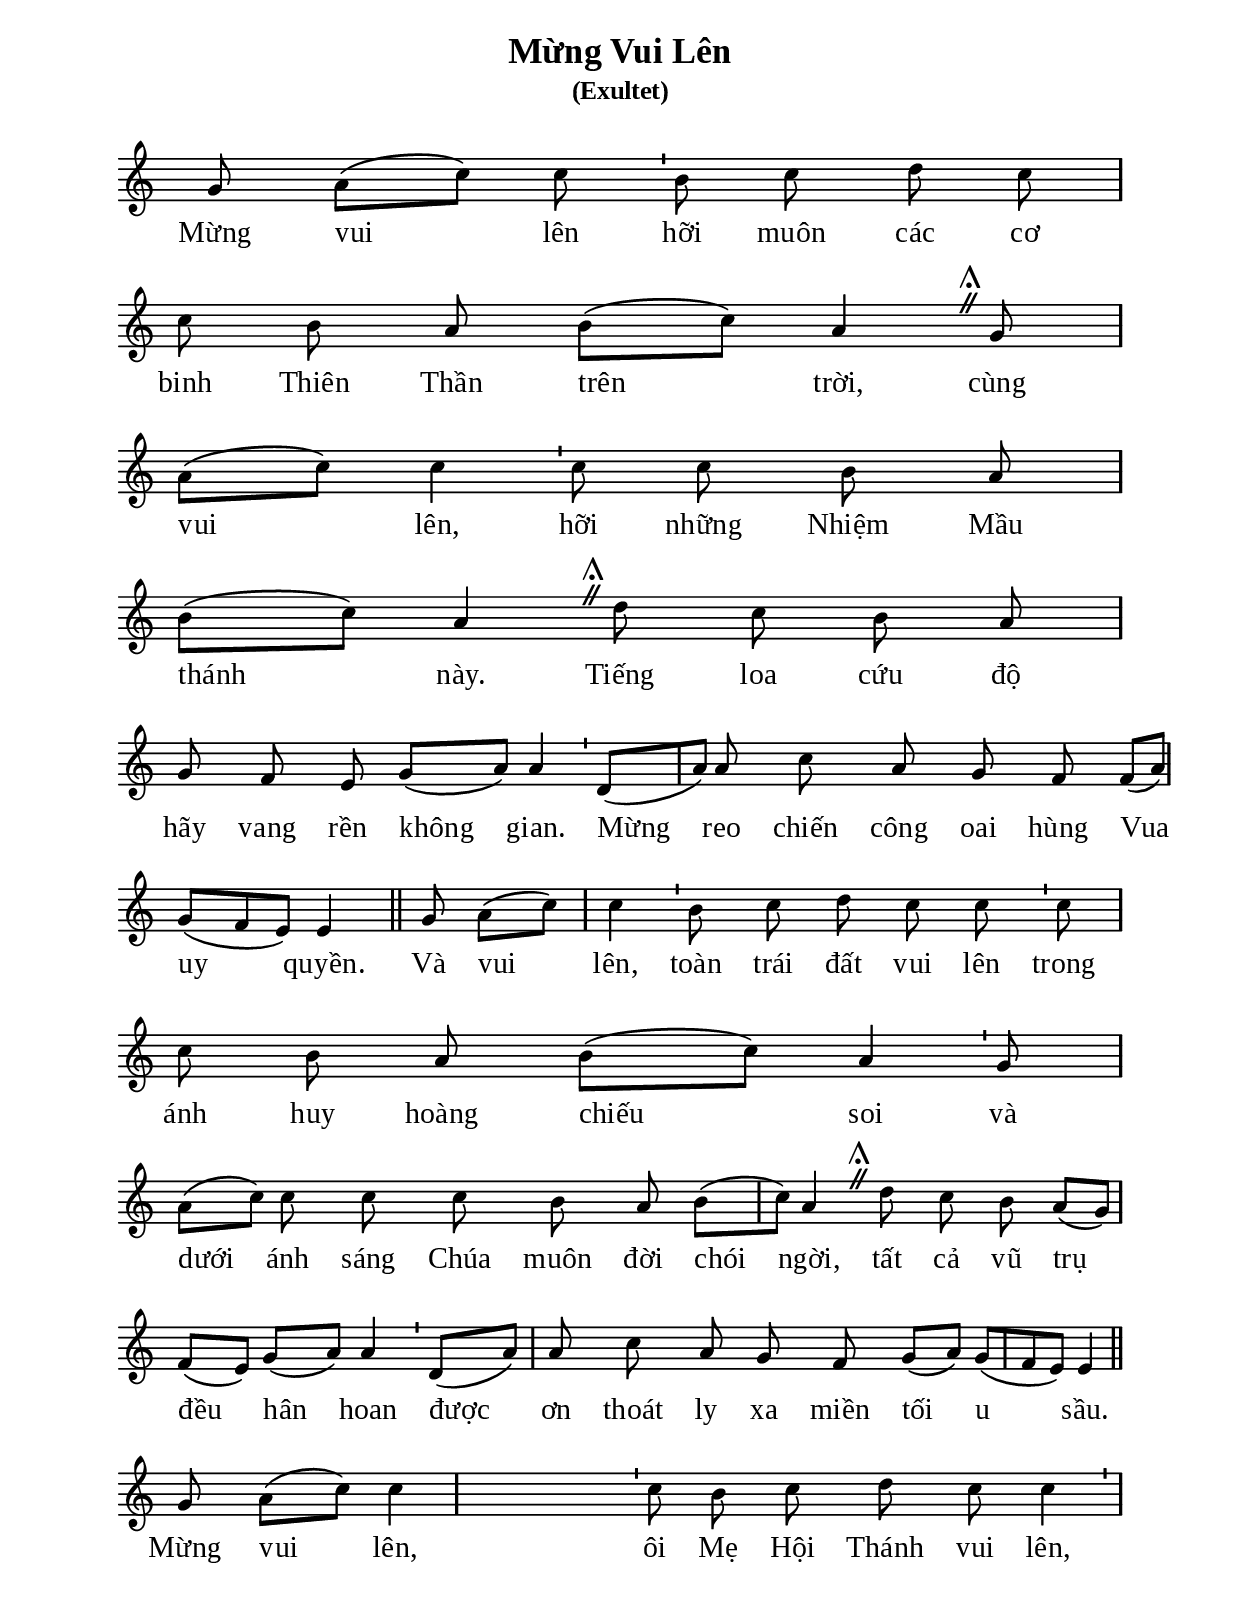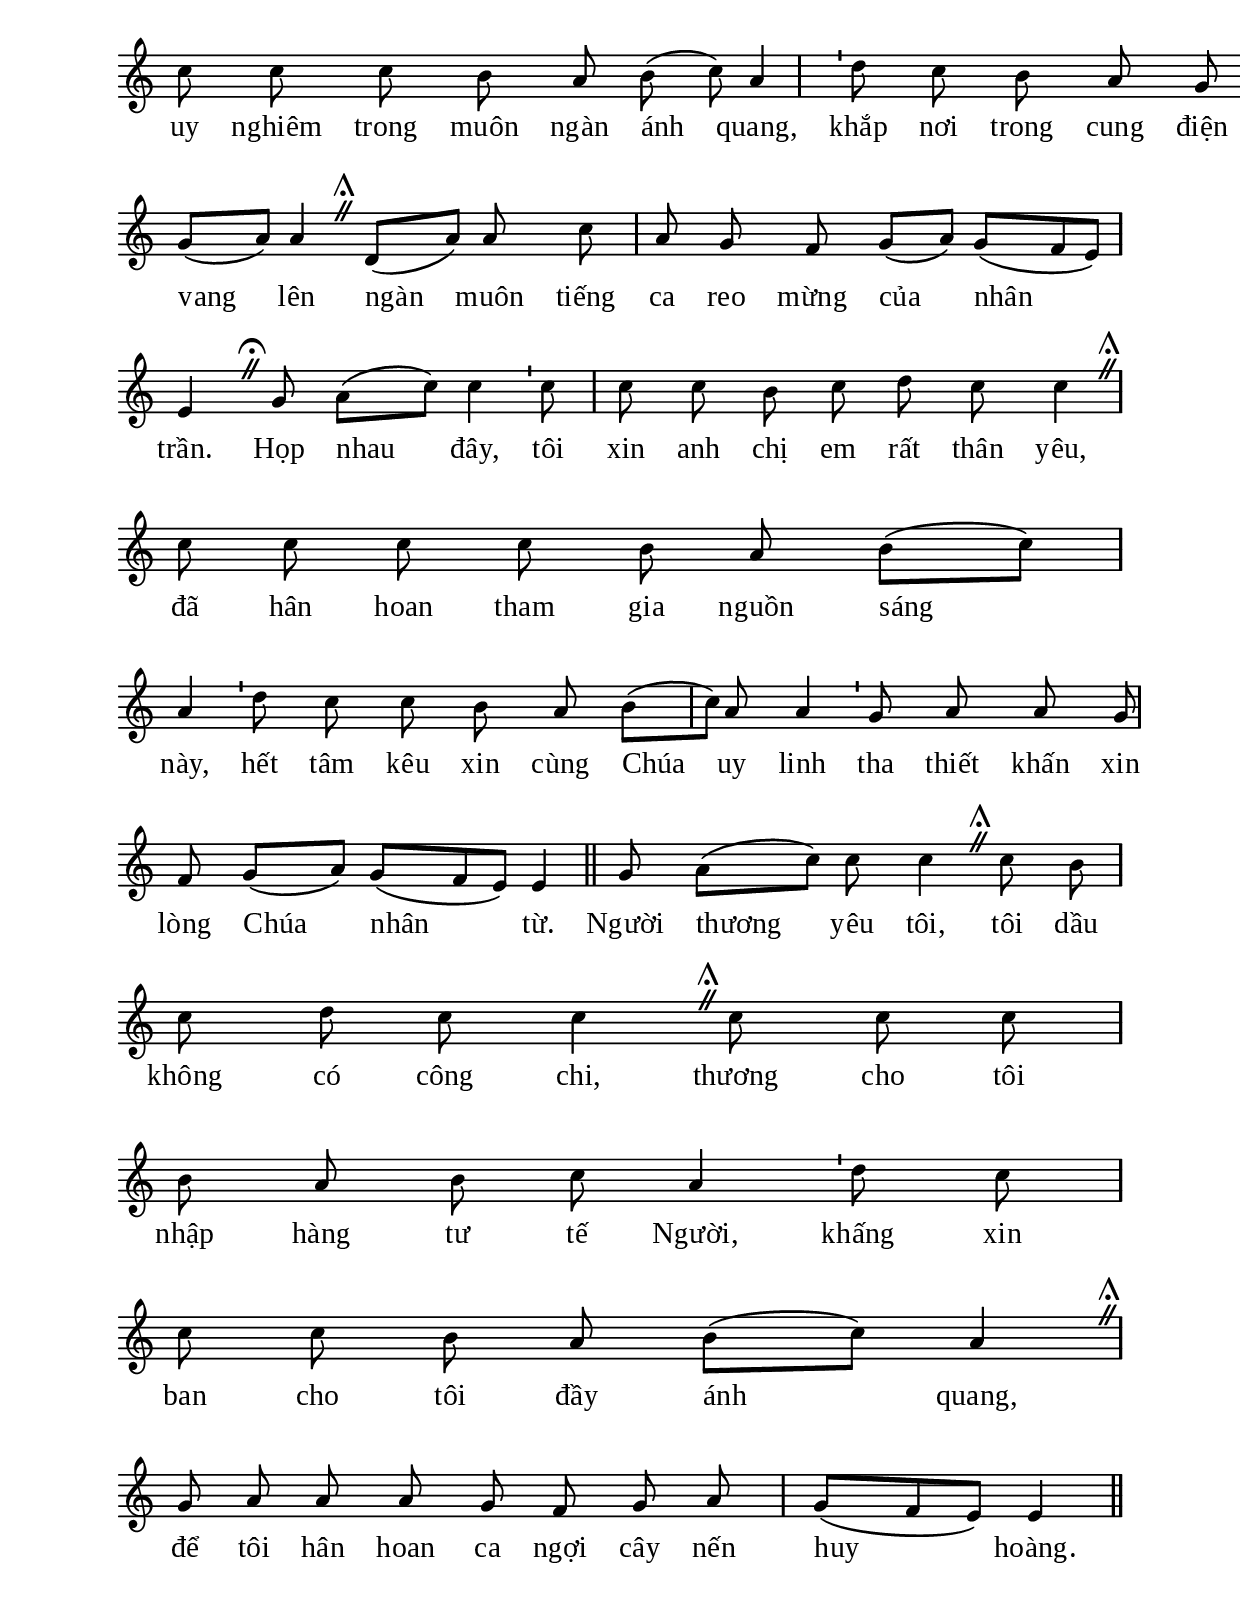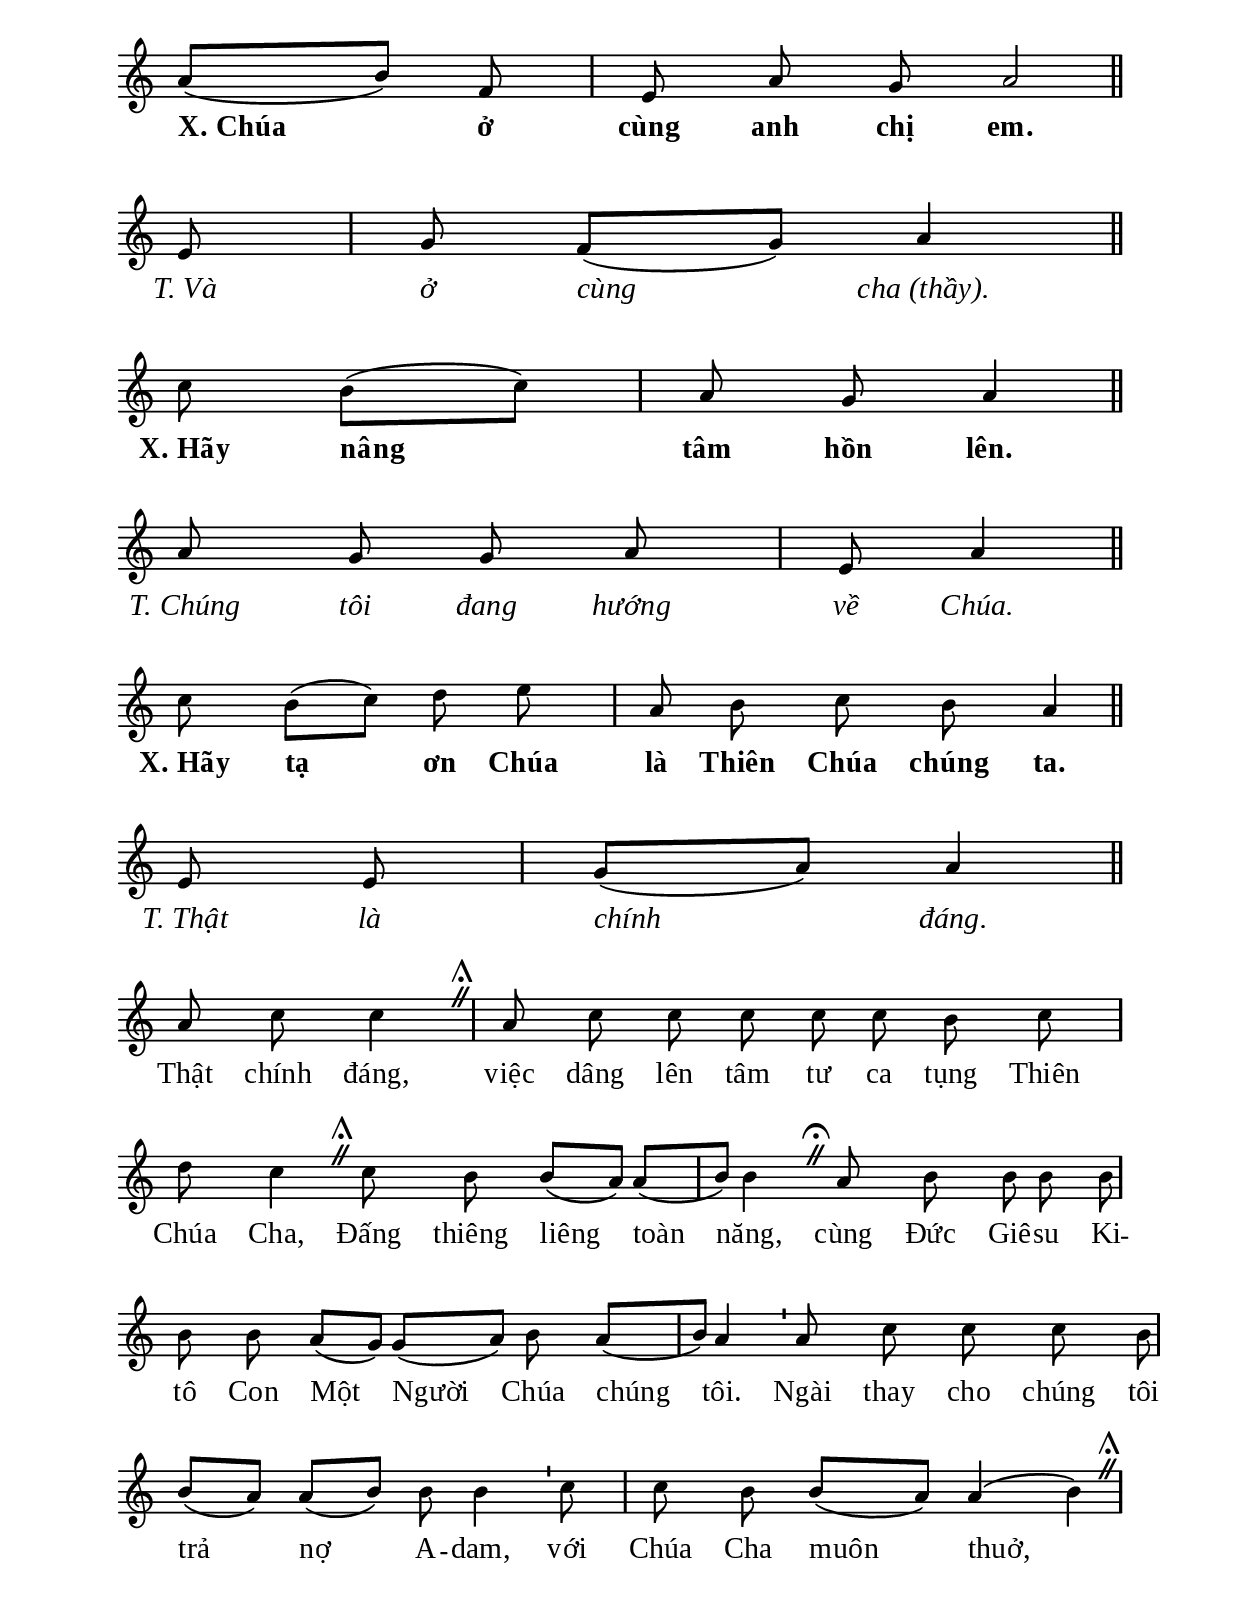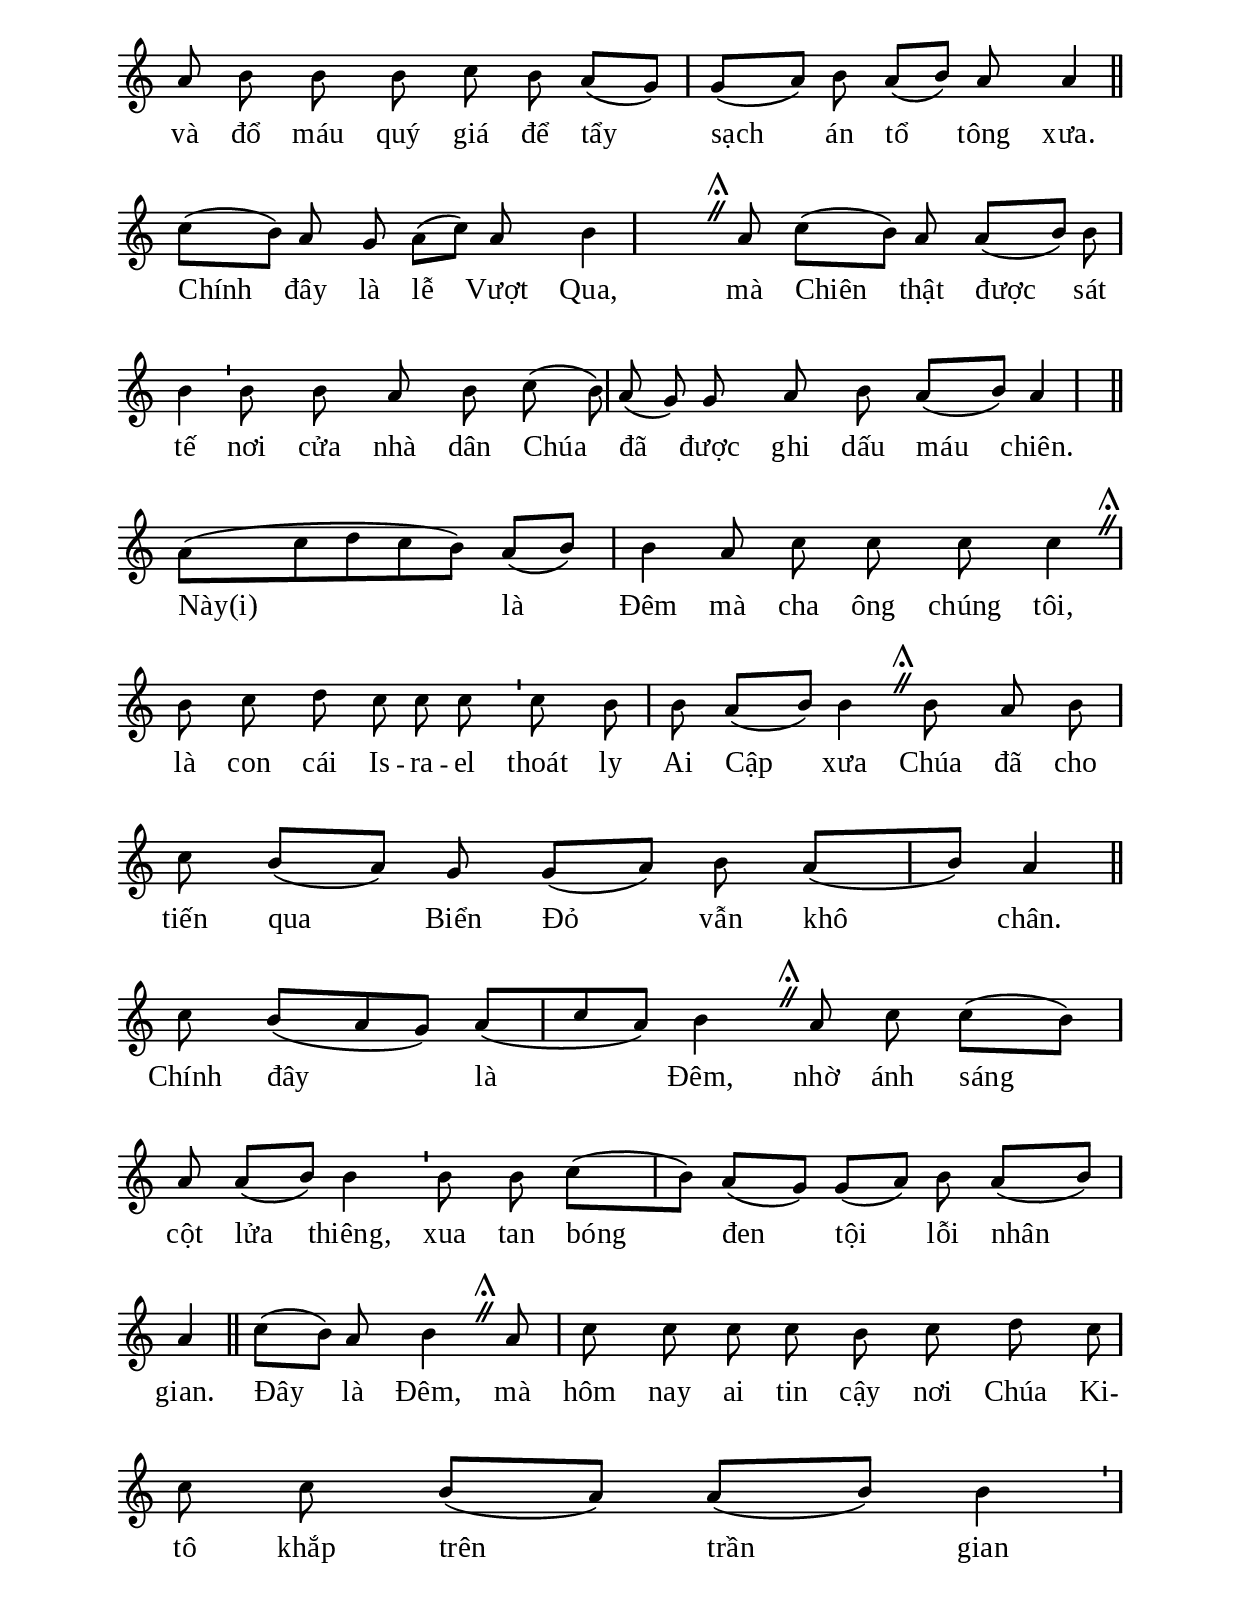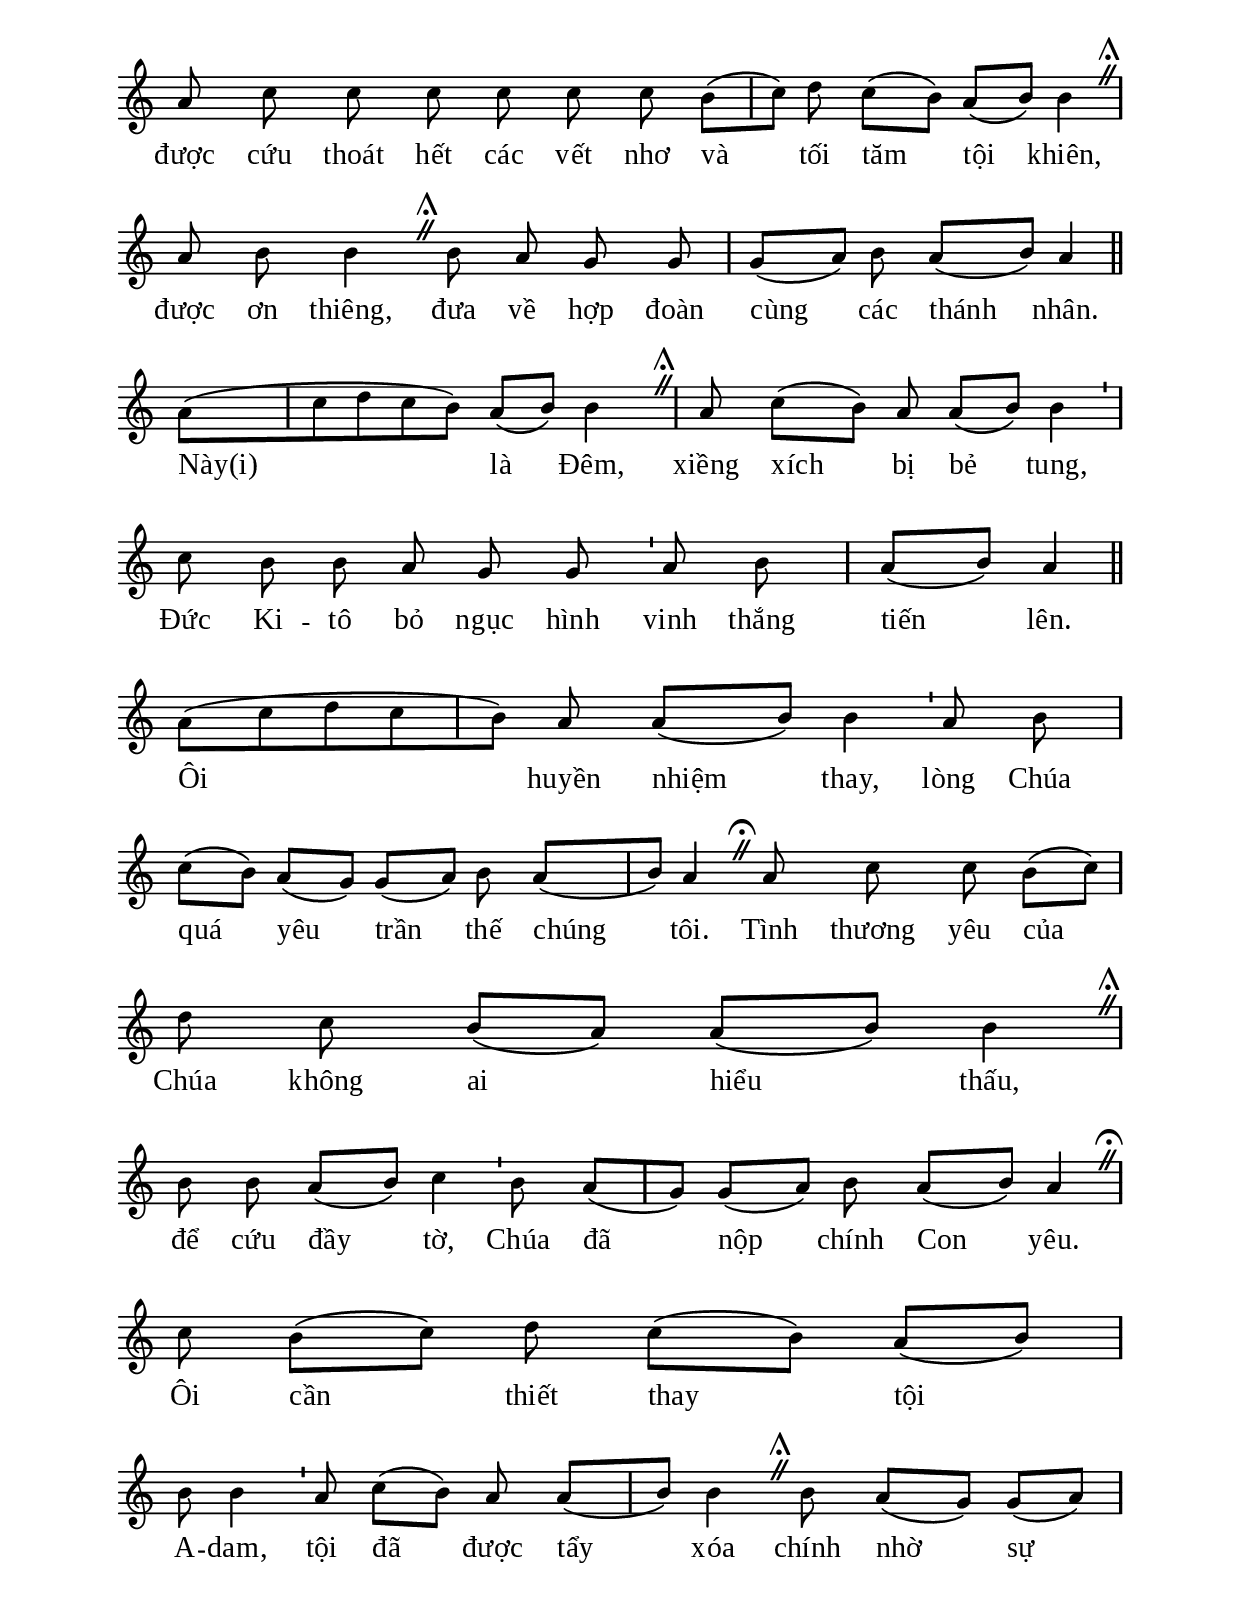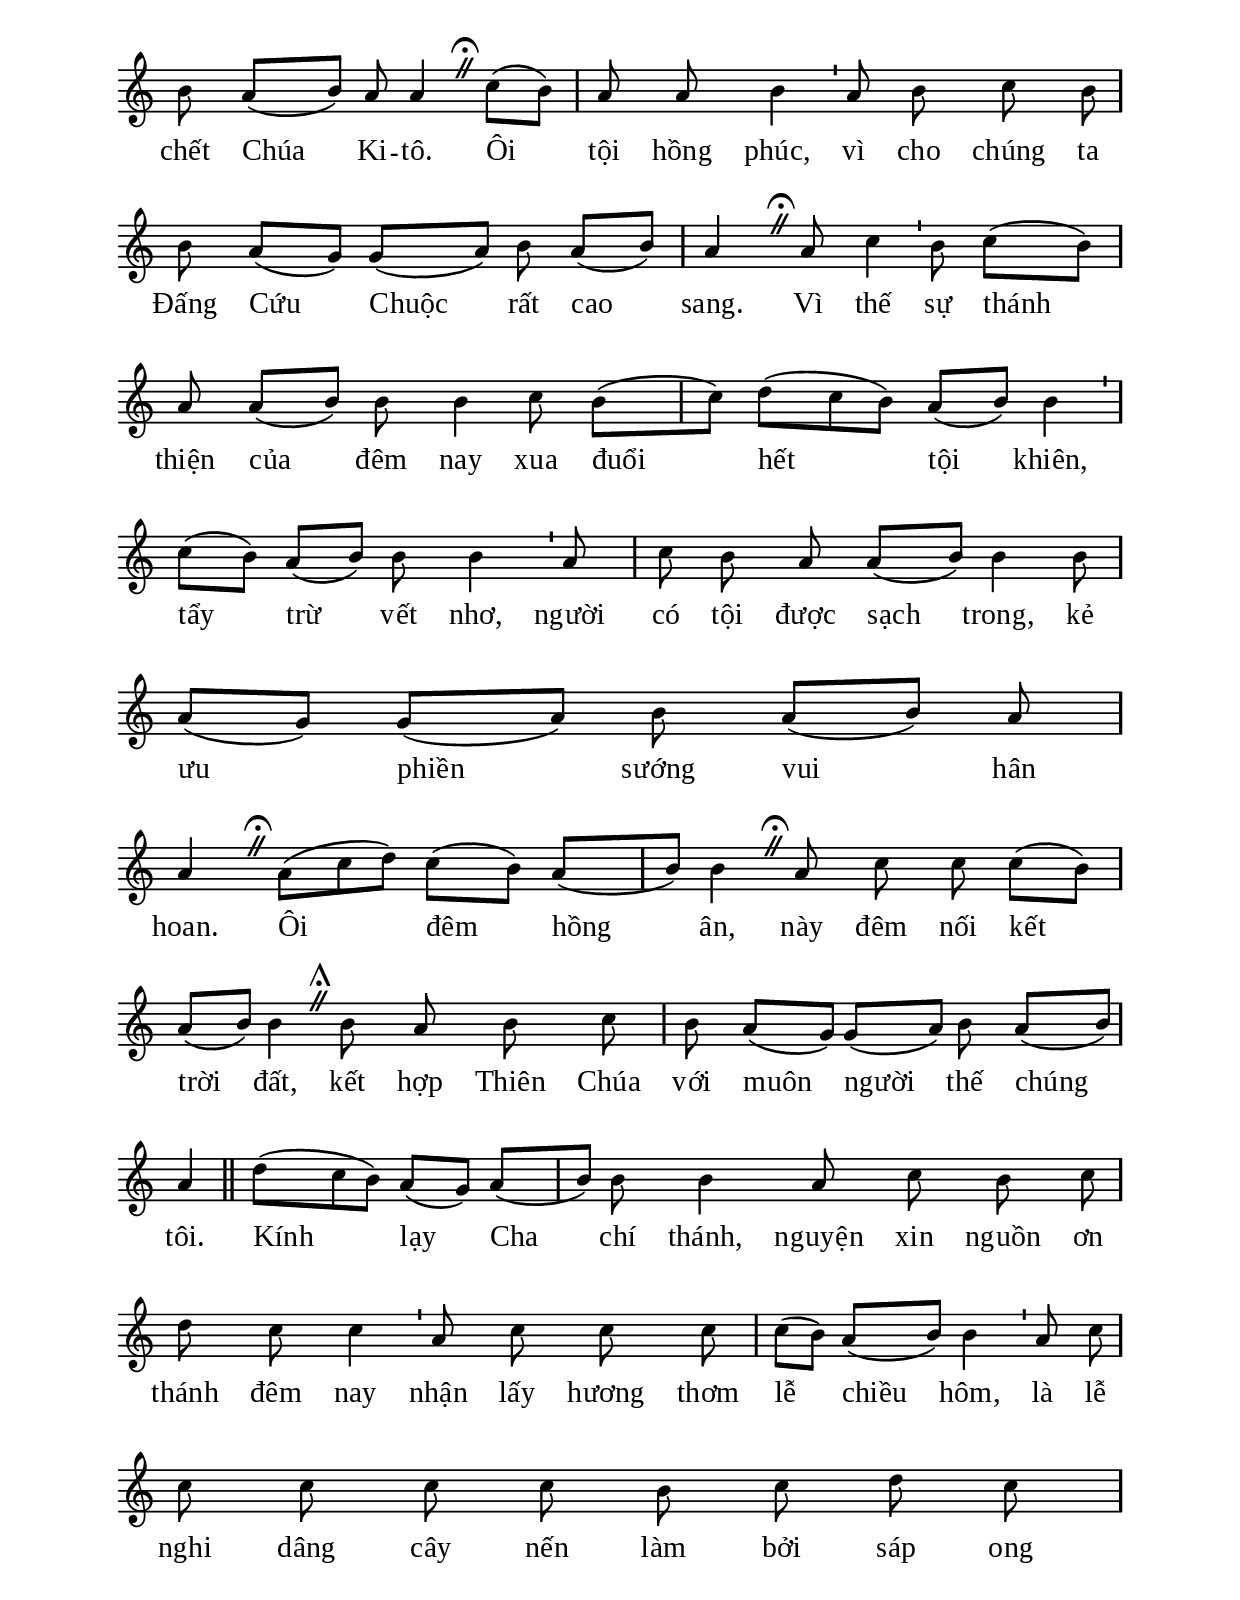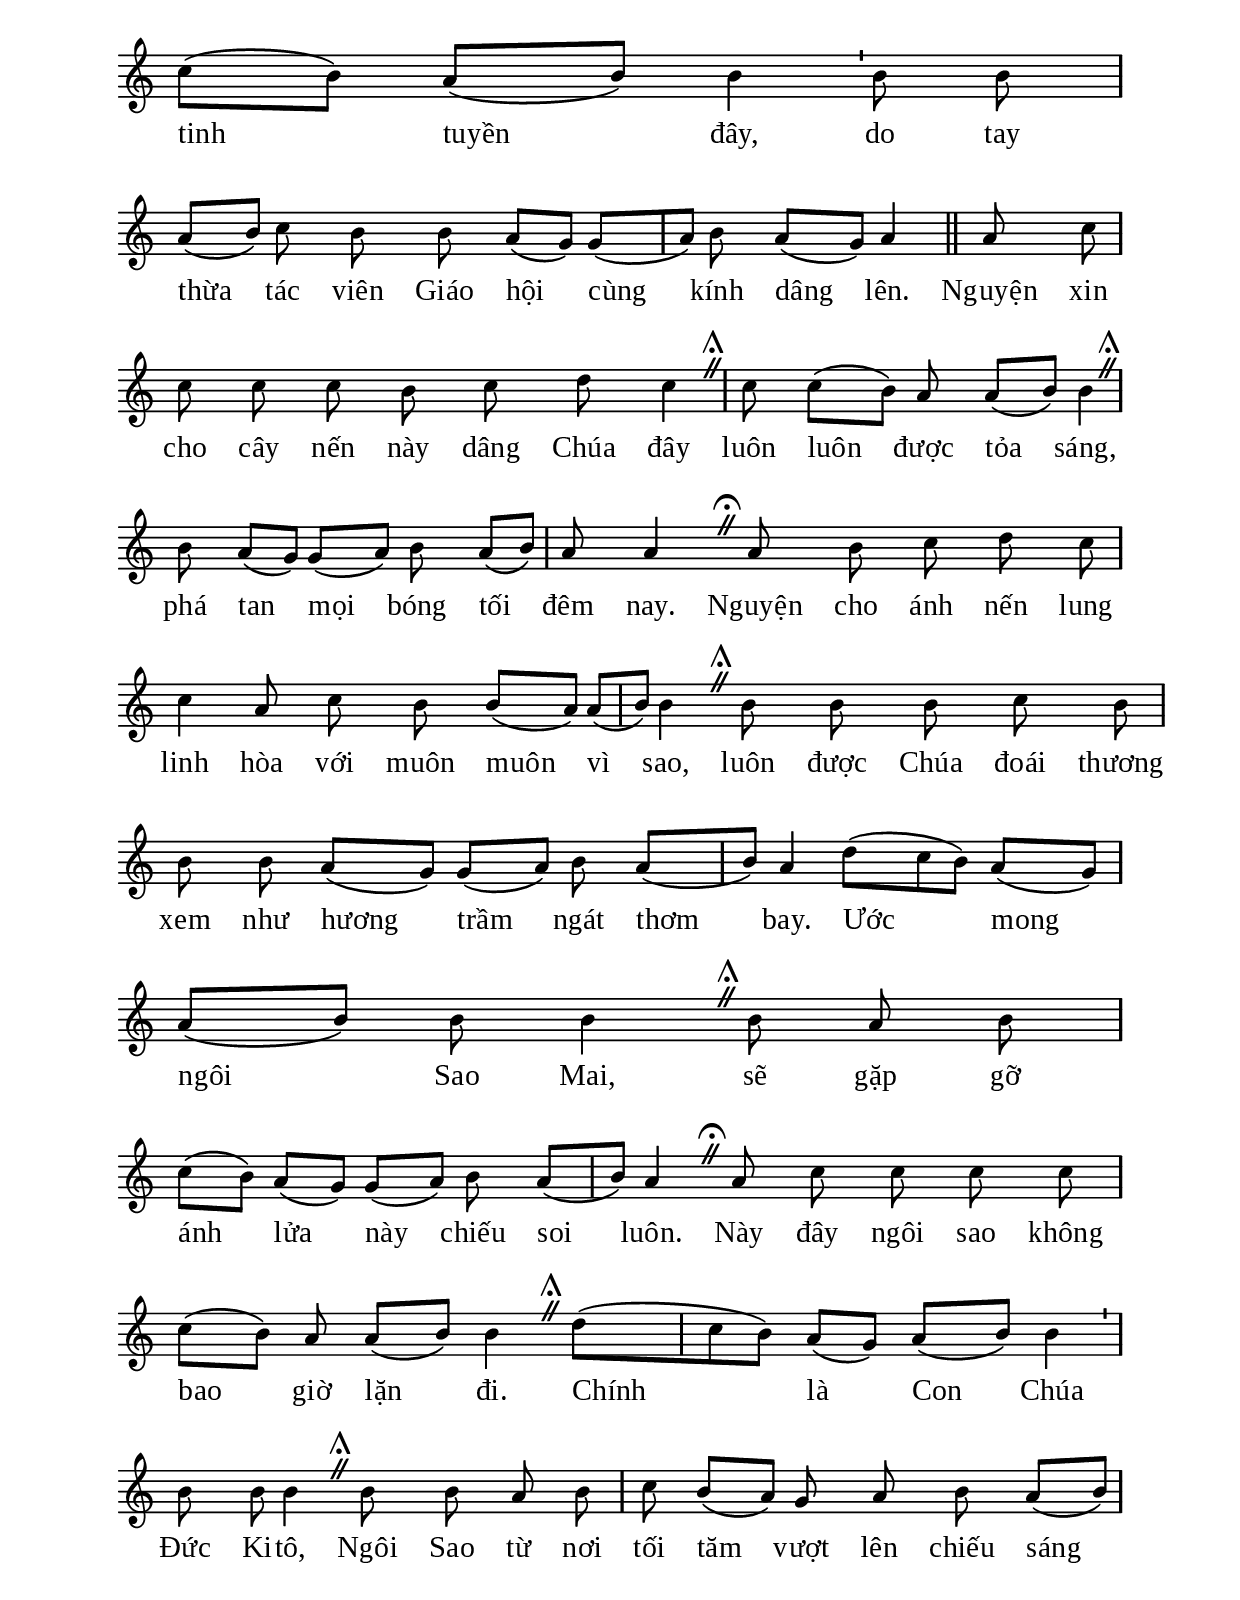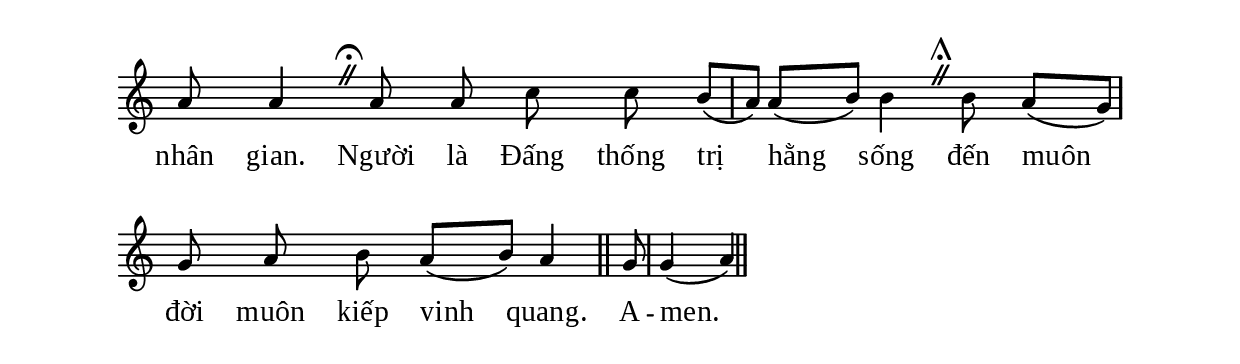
% Cài đặt chung
\version "2.20.0"
\include "english.ly"
\include "gregorian.ly"

\header {
  title = "Mừng Vui Lên"
  subtitle = "(Exultet)"
  composer = " "
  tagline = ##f
}

global = {
  \key c \major
}

\paper {
  #(set-paper-size "a4")
  top-margin = 15\mm
  bottom-margin = 20\mm
  left-margin = 20\mm
  right-margin = 20\mm
  indent = #0
  #(define fonts
	 (make-pango-font-tree "Liberation Serif"
	 		       "Liberation Serif"
			       "Liberation Serif"
			       (/ 20 20)))
  system-system-spacing =
    #'((basic-distance . 15)
       (minimum-distance . 10)
       (padding . 1)
       (stretchability . 60))
  print-page-number = ##f
}

% Nhạc điệp khúc
nhacDiepKhuc = \relative c'' {
  \set Score.barAlways = ##t
  \set Score.defaultBarType = ""
  \override Lyrics.LyricSpace.minimum-distance = #3.0
  \override Score.BarNumber.break-visibility = ##(#f #f #f)
  \autoBeamOff
  g8 a ([c]) c \divisioMinima b c d c c b a b ([c]) a4 \divisioMaior
  g8 a ([c]) c4 \divisioMinima c8 c b a b ([c]) a4 \divisioMaior
  d8 c b a g f e g ([a]) a4 \divisioMinima
  d,8 ([a']) a c a g f f ([a]) g8 ([f e]) e4 \finalis
  g8 a ([c]) c4 \divisioMinima b8 c d c c \divisioMinima
  c c b a b ([c]) a4 \divisioMinima
  g8 a ([c]) c c c b a b ([c]) a4 \divisioMaior
  d8 c b a ([g]) f ([e]) g ([a]) a4 \divisioMinima
  d,8 ([a']) a c a g f g ([a]) g ([f e]) e4 \finalis
  g8 a ([c]) c4 \divisioMinima c8 b c d c c4 \divisioMinima
  c8 c c b a b (c) a4 \divisioMinima
  d8 c b a g f e g ([a]) a4 \divisioMaior
  d,8 ([a']) a c a g f g ([a]) g ([f e]) e4 \divisioMaxima
  g8 a ([c]) c4 \divisioMinima c8 c c b c d c c4 \divisioMaior
  c8 c c c b a b ([c]) a4 \divisioMinima
  d8 c c b a b ([c]) a a4 \divisioMinima
  g8 a a g f g ([a]) g ([f e]) e4 \finalis
  g8 a ([c]) c c4 \divisioMaior
  c8 b c d c c4 \divisioMaior
  c8 c c b a b c a4 \divisioMinima
  d8 c c c b a b ([c]) a4 \divisioMaior
  g8 a a a g f g a g ([f e]) e4 \finalis \break
  a8 _([b]) f e a g a2 \finalis \break
  e8 g f ([g]) a4 \finalis \break
  c8 b ([c]) a g a4 \finalis \break
  a8 g g a e a4 \finalis \break
  c8 b ([c]) d e a, b c b a4 \finalis \break
  e8 e g ([a]) a4 \finalis \break
  
  a8 c c4 \divisioMaior
  a8 c c c c c b c d c4 \divisioMaior
  c8 b b ([a]) a ([b]) b4 \divisioMaxima
  a8 b b b b b b a ([g]) g ([a]) b a ([b]) a4 \divisioMinima
  a8 c c c b b ([a]) a ([b]) b b4 \divisioMinima
  c8 c b b ([a]) a4 (b) \divisioMaior
  a8 b b b c b a ([g]) g ([a]) b a ([b]) a a4 \finalis
  c8 ([b]) a g a ([c]) a b4 \divisioMaior
  a8 c ([b]) a a ([b]) b b4 \divisioMinima
  b8 b a b c (b) a (g) g a b a ([b]) a4 \finalis
  a8 ([c d c b]) a ([b]) b4 a8 c c c c4 \divisioMaior
  b8 c d c c c \divisioMinima
  c b b a ([b]) b4 \divisioMaior
  b8 a b c b ([a]) g g ([a]) b a ([b]) a4 \finalis
  c8 b ([a g]) a ([c a]) b4 \divisioMaior
  a8 c c ([b]) a a ([b]) b4 \divisioMinima
  b8 b c ([b]) a ([g]) g ([a]) b a ([b]) a4 \finalis
  c8 ([b]) a b4 \divisioMaior
  a8 c c c c b c d c c c b ([a]) a ([b]) b4 \divisioMinima
  a8 c c c c c c b ([c]) d c ([b]) a ([b]) b4 \divisioMaior
  a8 b b4 \divisioMaior
  b8 a g g g ([a]) b a ([b]) a4 \finalis
  a8 ([c d c b]) a ([b]) b4 \divisioMaior
  a8 c ([b]) a a ([b]) b4 \divisioMinima
  c8 b b a g g \divisioMinima
  a b a ([b]) a4 \finalis
  a8 ([c d c b]) a a ([b]) b4 \divisioMinima
  a8 b c ([b]) a ([g]) g ([a]) b a ([b]) a4 \divisioMaxima
  a8 c c b ([c]) d c b ([a]) a ([b]) b4 \divisioMaior
  b8 b a ([b]) c4 \divisioMinima
  b8 a ([g]) g ([a]) b a ([b]) a4 \divisioMaxima
  c8 b ([c]) d c ([b]) a ([b]) b b4 \divisioMinima
  a8 c ([b]) a a ([b]) b4 \divisioMaior
  b8 a ([g]) g ([a]) b a ([b]) a a4 \divisioMaxima
  c8 ([b]) a a b4 \divisioMinima
  a8 b c b b a ([g]) g ([a]) b a ([b]) a4 \divisioMaxima
  a8 c4 \divisioMinima
  b8 c ([b]) a a ([b]) b b4 c8 b ([c]) d ([c b]) a ([b]) b4 \divisioMinima
  c8 ([b]) a ([b]) b b4 \divisioMinima
  a8 c b a a ([b]) b4 b8 a ([g]) g ([a]) b a ([b]) a a4 \divisioMaxima
  a8 ([c d]) c ([b]) a ([b]) b4 \divisioMaxima
  a8 c c c ([b]) a ([b]) b4 \divisioMaior
  b8 a b c b a ([g]) g ([a]) b a ([b]) a4 \finalis
  d8 ([c b]) a ([g]) a ([b]) b b4 a8 c b c d c c4 \divisioMinima
  a8 c c c c ([b]) a ([b]) b4 \divisioMinima
  a8 c c c c c b c d c c ([b]) a ([b]) b4 \divisioMinima
  b8 b a ([b]) c b b a ([g]) g ([a]) b a ([g]) a4 \finalis
  a8 c c c c b c d c4 \divisioMaior
  c8 c ([b]) a a ([b]) b4 \divisioMaior
  b8 a ([g]) g ([a]) b a ([b]) a a4 \divisioMaxima
  a8 b c d c c4a8 c b b ([a]) a ([b]) b4 \divisioMaior
  b8 b b c b b b a ([g]) g ([a]) b a ([b]) a4
  d8 ([c b]) a ([g]) a ([b]) b b4 \divisioMaior
  b8 a b c ([b]) a ([g]) g ([a]) b a ([b]) a4 \divisioMaxima
  a8 c c c c c ([b]) a a ([b]) b4 \divisioMaior
  d8 ([c b]) a ([g]) a ([b]) b4 \divisioMinima
  b8 b b4 \divisioMaior
  b8 b a b c b ([a]) g a b a ([b]) a a4 \divisioMaxima
  a8 a c c b ([a]) a ([b]) b4 \divisioMaior
  b8 a ([g]) g a b a ([b]) a4 \finalis
  g8 g4 ([a]) \bar "||"
}

% Lời điệp khúc
loiDiepKhuc = \lyricmode {
   \override Lyrics.LyricText.font-size = #2.5
  Mừng vui lên hỡi muôn các cơ binh Thiên Thần trên trời,
  cùng vui lên, hỡi những Nhiệm Mầu thánh này.
  Tiếng loa cứu độ hãy vang rền không gian.
  Mừng reo chiến công oai hùng Vua uy quyền.
  Và vui lên, toàn trái đất vui lên trong ánh huy hoàng chiếu soi
  và dưới ánh sáng Chúa muôn đời chói ngời,
  tất cả vũ trụ đều hân hoan được ơn thoát ly xa miền tối u sầu.
  Mừng vui lên, ôi Mẹ Hội Thánh vui lên, uy nghiêm trong muôn ngàn ánh quang,
  khắp nơi trong cung điện này hòa vang lên ngàn muôn tiếng ca reo mừng của nhân trần.
  Họp nhau đây, tôi xin anh chị em rất thân yêu, đã hân hoan tham gia nguồn sáng này,
  hết tâm kêu xin cùng Chúa uy linh tha thiết khấn xin lòng Chúa nhân từ.
  Người thương yêu tôi, tôi dầu không có công chi, thương cho tôi nhập hàng tư tế Người,
  khấng xin ban cho tôi đầy ánh quang, để tôi hân hoan ca ngợi cây nến huy hoàng.
  \override Lyrics.LyricText.font-series = #'bold
  "X. Chúa" ở cùng anh chị em.
  \revert Lyrics.LyricText.font-series
  \override LyricText.font-shape = #'italic
  "T. Và" ở cùng "cha (thầy)."
  \revert Lyrics.LyricText.font-shape
  \override Lyrics.LyricText.font-series = #'bold
  "X. Hãy" nâng tâm hồn lên.
  \revert Lyrics.LyricText.font-series
  \override LyricText.font-shape = #'italic
  "T. Chúng" tôi đang hướng về Chúa.
  \revert Lyrics.LyricText.font-shape
  \override Lyrics.LyricText.font-series = #'bold
  "X. Hãy" tạ ơn Chúa là Thiên Chúa chúng ta.
  \revert Lyrics.LyricText.font-series
  \override LyricText.font-shape = #'italic
  "T. Thật" là chính đáng.
  \revert Lyrics.LyricText.font-shape
  Thật chính đáng, việc dâng lên tâm tư ca tụng Thiên Chúa Cha,
  Đấng thiêng liêng toàn năng, cùng Đức Giê -- su Ki -- tô Con Một Người Chúa chúng tôi.
  Ngài thay cho chúng tôi trả nợ A -- dam, với Chúa Cha muôn thuở,
  và đổ máu quý giá để tẩy sạch án tổ tông xưa.
  Chính đây là lễ Vượt Qua, mà Chiên thật được sát tế
  nơi cửa nhà dân Chúa đã được ghi dấu máu chiên.
  "Này(i)" là Đêm mà cha ông chúng tôi, là con cái Is -- ra -- el thoát ly Ai Cập xưa
  Chúa đã cho tiến qua Biển Đỏ vẫn khô chân.
  Chính đây là Đêm, nhờ ánh sáng cột lửa thiêng, xua tan bóng đen tội lỗi nhân gian.
  Đây là Đêm, mà hôm nay ai tin cậy nơi Chúa Ki -- tô khắp trên trần gian
  được cứu thoát hết các vết nhơ và tối tăm tội khiên, được ơn thiêng,
  đưa về hợp đoàn cùng các thánh nhân.
  Này(i) là Đêm, xiềng xích bị bẻ tung, Đức Ki -- tô bỏ ngục hình vinh thắng tiến lên.
  Ôi huyền nhiệm thay, lòng Chúa quá yêu trần thế chúng tôi.
  Tình thương yêu của Chúa không ai hiểu thấu, để cứu đầy tờ, Chúa đã nộp chính Con yêu.
  Ôi cần thiết thay tội A -- dam, tội đã được tẩy xóa chính nhờ sự chết Chúa Ki -- tô.
  Ôi tội hồng phúc, vì cho chúng ta Đấng Cứu Chuộc rất cao sang.
  Vì thế sự thánh thiện của đêm nay xua đuổi hết tội khiên,
  tẩy trừ vết nhơ, người có tội được sạch trong, kẻ ưu phiền sướng vui hân hoan.
  Ôi đêm hồng ân, này đêm nối kết trời đất, kết hợp Thiên Chúa với muôn người thế chúng tôi.
  Kính lạy Cha chí thánh, nguyện xin nguồn ơn thánh đêm nay nhận lấy hương thơm lễ chiều hôm,
  là lễ nghi dâng cây nến làm bởi sáp ong tinh tuyền đây,
  do tay thừa tác viên Giáo hội cùng kính dâng lên.
  Nguyện xin cho cây nến này dâng Chúa đây luôn luôn được tỏa sáng,
  phá tan mọi bóng tối đêm nay.
  Nguyện cho ánh nến lung linh hòa với muôn muôn vì sao, luôn được Chúa đoái thương
  xem như hương trầm ngát thơm bay.
  Ước mong ngôi Sao Mai, sẽ gặp gỡ ánh lửa này chiếu soi luôn.
  Này đây ngôi sao không bao giờ lặn đi.
  Chính là Con Chúa Đức Ki -- tô, Ngôi Sao từ nơi tối tăm vượt lên chiếu sáng nhân gian.
  Người là Đấng thống trị hằng sống đến muôn đời muôn kiếp vinh quang.
  A -- men.
}

% Bố trí
\score {
  \new ChoirStaff <<
    \new Staff = chorus <<
      \override Staff.TimeSignature.transparent = ##t
      \new Voice = "sopranos" {
        \global \stemNeutral \nhacDiepKhuc
      }
    >>
    \new Lyrics \with {
      \override VerticalAxisGroup.nonstaff-relatedstaff-spacing.padding = #1.0
    }
      \lyricsto sopranos \loiDiepKhuc
  >>
}
